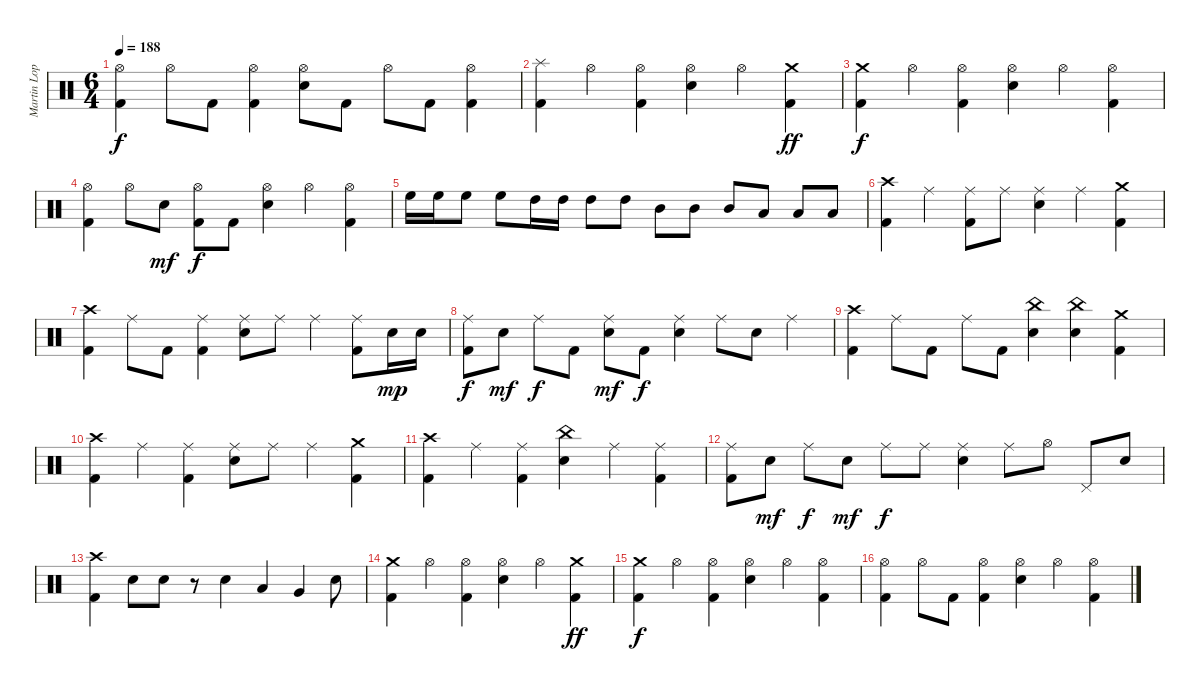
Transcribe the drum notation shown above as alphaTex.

\track ("Martin Lopez" "Martin Lop") {mute instrument percussion}
\staff {score}
\articulation defaults
\ts (6 4)
\tempo 188
\clef neutral
\ks c
("Hi-Hat (open)" "Kick (hit) 2").4{dy f} "Hi-Hat (open)".8 "Kick (hit) 2".8 ("Hi-Hat (open)" "Kick (hit) 2").4 ("Hi-Hat (open)" "Electric Snare (hit)").8 "Kick (hit) 2".8 "Hi-Hat (open)".8 "Kick (hit) 2".8 ("Hi-Hat (open)" "Kick (hit) 2").4 |
("Splash (hit)" "Kick (hit) 2").4 "Hi-Hat (open)".4 ("Hi-Hat (open)" "Kick (hit) 2").4 ("Hi-Hat (open)" "Electric Snare (hit)").4 "Hi-Hat (open)".4 ("Crash medium (hit)" "Kick (hit) 2").4{dy ff} |
("Crash medium (hit)" "Kick (hit) 2").4{dy f} "Hi-Hat (open)".4 ("Hi-Hat (open)" "Kick (hit) 2").4 ("Hi-Hat (open)" "Electric Snare (hit)").4 "Hi-Hat (open)".4 ("Hi-Hat (open)" "Kick (hit) 2").4 |
("Hi-Hat (open)" "Kick (hit) 2").4 "Hi-Hat (open)".8 "Electric Snare (hit)".8{dy mf} ("Hi-Hat (open)" "Kick (hit) 2").8{dy f} "Kick (hit) 2".8 ("Hi-Hat (open)" "Electric Snare (hit)").4 "Hi-Hat (open)".4 ("Hi-Hat (open)" "Kick (hit) 2").4 |
"High Floor Tom (hit)".16 "High Floor Tom (hit)".16 "High Floor Tom (hit)".8 "High Floor Tom (hit)".8 "High Tom (hit)".16 "High Tom (hit)".16 "High Tom (hit)".8 "High Tom (hit)".8 "Mid Tom (hit)".8 "Mid Tom (hit)".8 "Mid Tom (hit)".8 "Low Tom (hit)".8 "Low Tom (hit)".8 "Low Tom (hit)".8 |
("Crash high (hit)" "Kick (hit) 2").4 "Ride (middle)".4 ("Ride (middle)" "Kick (hit) 2").8 "Ride (middle)".8 ("Ride (middle)" "Electric Snare (hit)").4 "Ride (middle)".4 ("Crash medium (hit)" "Kick (hit) 2").4 |
("Crash high (hit)" "Kick (hit) 2").4 "Ride (middle)".8 "Kick (hit) 2".8 ("Ride (middle)" "Kick (hit) 2").4 ("Ride (middle)" "Electric Snare (hit)").8 "Ride (middle)".8 "Ride (middle)".4 ("Ride (middle)" "Kick (hit) 2").8 "Electric Snare (hit)".16{dy mp} "Electric Snare (hit)".16 |
("Ride (middle)" "Kick (hit) 2").8{dy f} "Electric Snare (hit)".8{dy mf} "Ride (middle)".8{dy f} "Kick (hit) 2".8 ("Ride (middle)" "Electric Snare (hit)").8{dy mf} "Kick (hit) 2".8{dy f} ("Ride (middle)" "Electric Snare (hit)").4 "Ride (middle)".8 "Electric Snare (hit)".8 "Ride (middle)".4 |
("Crash high (hit)" "Kick (hit) 2").4 "Ride (middle)".8 "Kick (hit) 2".8 "Ride (middle)".8 "Kick (hit) 2".8 ("China (hit)" "Electric Snare (hit)").4 ("China (hit)" "Electric Snare (hit)").4 ("Crash medium (hit)" "Kick (hit) 2").4 |
("Crash high (hit)" "Kick (hit) 2").4 "Ride (middle)".4 ("Ride (middle)" "Kick (hit) 2").4 ("Ride (middle)" "Electric Snare (hit)").8 "Ride (middle)".8 "Ride (middle)".4 ("Crash medium (hit)" "Kick (hit) 2").4 |
("Crash high (hit)" "Kick (hit) 2").4 "Ride (middle)".4 ("Ride (middle)" "Kick (hit) 2").4 ("China (hit)" "Electric Snare (hit)").4 "Ride (middle)".4 ("Ride (middle)" "Kick (hit) 2").4 |
("Ride (middle)" "Kick (hit) 2").8 "Electric Snare (hit)".8{dy mf} "Ride (middle)".8{dy f} "Electric Snare (hit)".8{dy mf} "Ride (middle)".8{dy f} "Ride (middle)".8 ("Ride (middle)" "Electric Snare (hit)").4 "Ride (middle)".8 "Hi-Hat (open)".8 "Pedal Hi-Hat (hit)".8 "Electric Snare (hit)".8 |
("Crash high (hit)" "Kick (hit) 2").4 "Electric Snare (hit)".8 "Electric Snare (hit)".8 r.8 "Electric Snare (hit)".4 "Low Tom (hit)".4 "Very Low Tom (hit)".4 "Electric Snare (hit)".8 |
("Crash medium (hit)" "Kick (hit) 2").4 "Hi-Hat (open)".4 ("Hi-Hat (open)" "Kick (hit) 2").4 ("Hi-Hat (open)" "Electric Snare (hit)").4 "Hi-Hat (open)".4 ("Crash medium (hit)" "Kick (hit) 2").4{dy ff} |
("Crash medium (hit)" "Kick (hit) 2").4{dy f} "Hi-Hat (open)".4 ("Hi-Hat (open)" "Kick (hit) 2").4 ("Hi-Hat (open)" "Electric Snare (hit)").4 "Hi-Hat (open)".4 ("Hi-Hat (open)" "Kick (hit) 2").4 |
("Hi-Hat (open)" "Kick (hit) 2").4 "Hi-Hat (open)".8 "Kick (hit) 2".8 ("Hi-Hat (open)" "Kick (hit) 2").4 ("Hi-Hat (open)" "Electric Snare (hit)").4 "Hi-Hat (open)".4 ("Hi-Hat (open)" "Kick (hit) 2").4
